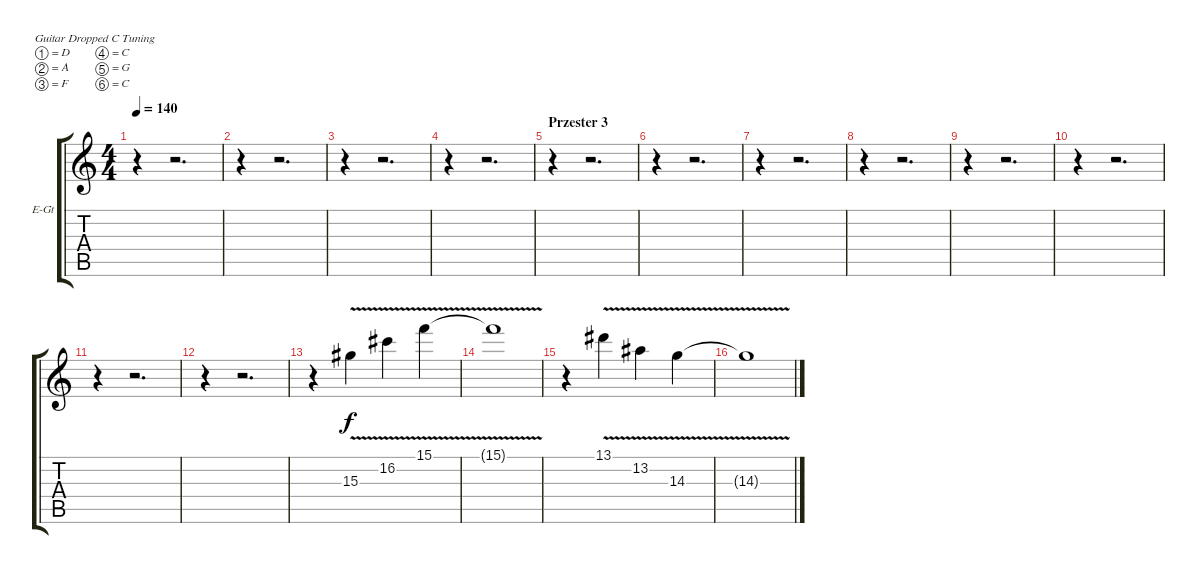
\bracketExtendMode groupsimilarinstruments
\firstSystemTrackNameOrientation horizontal
\otherSystemsTrackNameOrientation horizontal
\track ("SFX 2" "E-Gt") {instrument electricguitarjazz}
\staff {score tabs}
\tuning (D4 A3 F3 C3 G2 C2)
\ts (4 4)
\tempo 140
\clef g2
\ks c
r.4{dy f} r.2{d} |
r.4 r.2{d} |
r.4 r.2{d} |
r.4 r.2{d} |
\section ("" "Przester 3")
r.4 r.2{d} |
r.4 r.2{d} |
r.4 r.2{d} |
r.4 r.2{d} |
r.4 r.2{d} |
r.4 r.2{d} |
r.4 r.2{d} |
r.4 r.2{d} |
r.4 15.3{v}.4 16.2{v}.4 15.1{v}.4 |
15.1{v t}.1 |
r.4 13.1{v}.4 13.2{v}.4 14.3{v}.4 |
14.3{v t}.1
